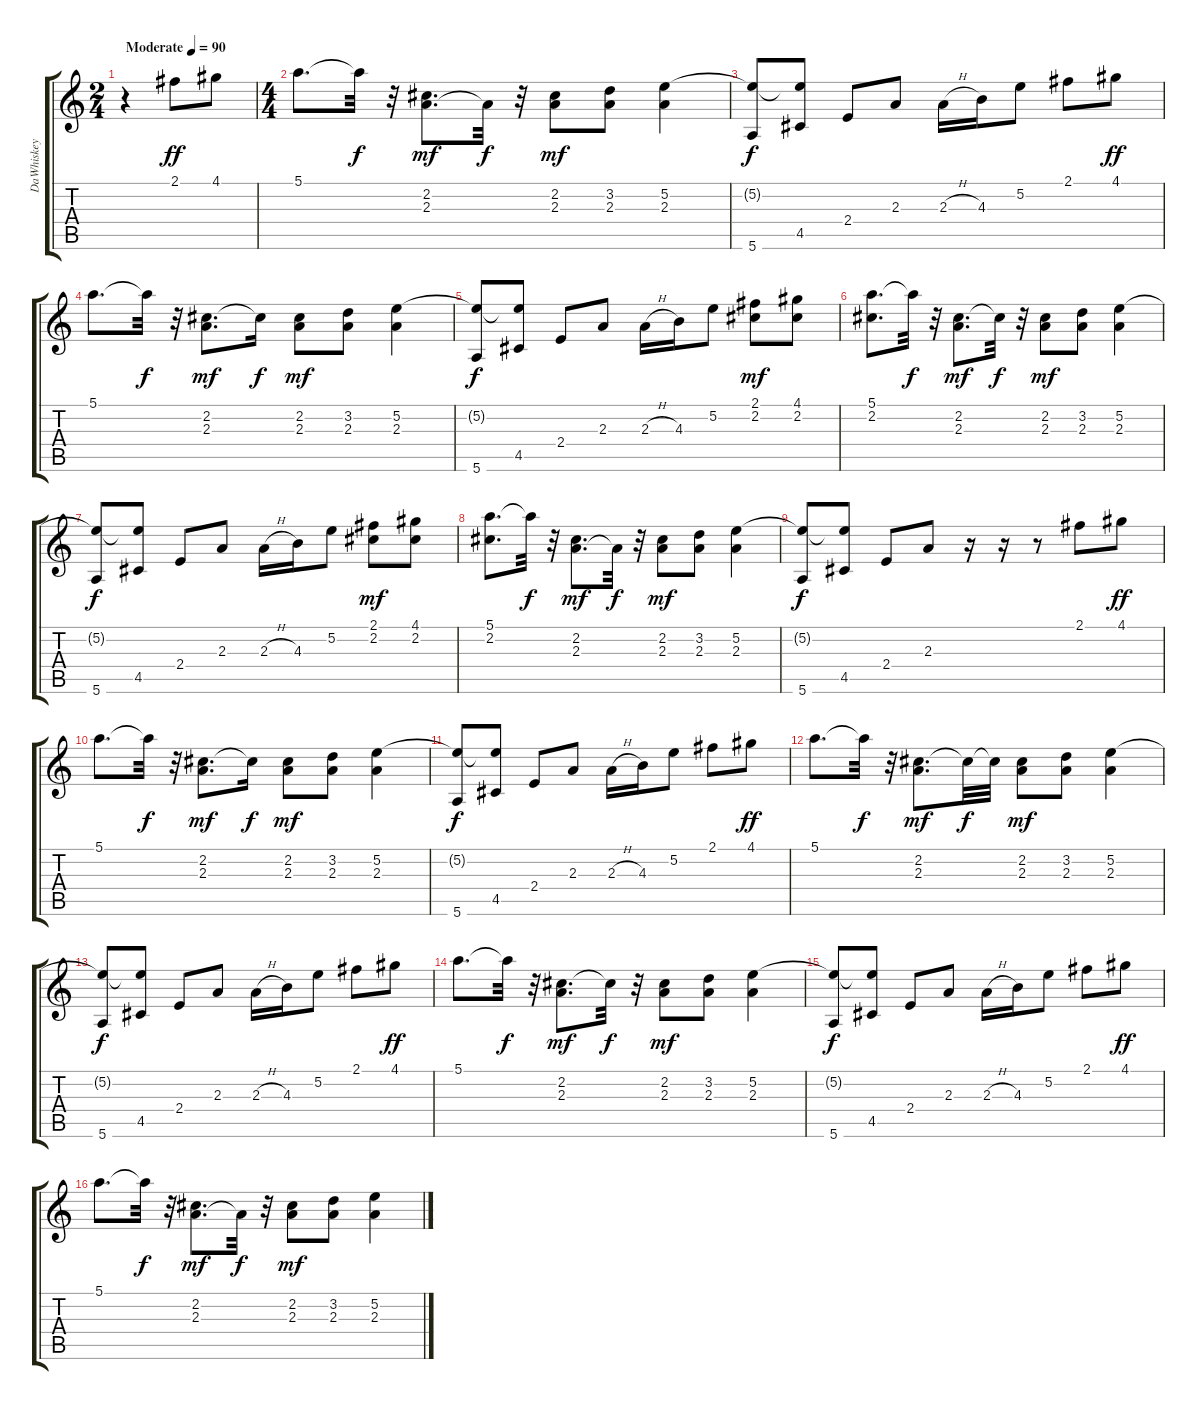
\track ("DaWhiskey" "DaWhiskey") {instrument distortionguitar}
\staff {score tabs}
\tuning (E4 B3 G3 D3 A2 E2) {hide}
\ts (2 4)
\tempo (90 "Moderate")
\clef g2
\ks c
r.4{dy ff instrument electricguitarclean} 2.1.8 4.1.8 |
\ts (4 4)
5.1.8{d} 5.1{t}.32{dy f} r.32 (2.2 2.3).8{d dy mf} 2.3{t}.32{dy f} r.32 (2.2 2.3).8{dy mf} (3.2 2.3).8 (5.2 2.3).4 |
(5.2{t} 5.6).8{dy f} (5.2{t} 4.5).8 2.4.8 2.3.8 2.3{h}.16 4.3.16 5.2.8 2.1.8 4.1.8{dy ff} |
5.1.8{d} 5.1{t}.32{dy f} r.32 (2.2 2.3).8{d dy mf} 2.2{t}.16{dy f} (2.2 2.3).8{dy mf} (3.2 2.3).8 (5.2 2.3).4 |
(5.2{t} 5.6).8{dy f} (5.2{t} 4.5).8 2.4.8 2.3.8 2.3{h}.16 4.3.16 5.2.8 (2.1 2.2).8{dy mf} (4.1 2.2).8 |
(5.1 2.2).8{d} 5.1{t}.32{dy f} r.32 (2.2 2.3).8{d dy mf} 2.2{t}.32{dy f} r.32 (2.2 2.3).8{dy mf} (3.2 2.3).8 (5.2 2.3).4 |
(5.2{t} 5.6).8{dy f} (5.2{t} 4.5).8 2.4.8 2.3.8 2.3{h}.16 4.3.16 5.2.8 (2.1 2.2).8{dy mf} (4.1 2.2).8 |
(5.1 2.2).8{d} 5.1{t}.32{dy f} r.32 (2.2 2.3).8{d dy mf} 2.3{t}.32{dy f} r.32 (2.2 2.3).8{dy mf} (3.2 2.3).8 (5.2 2.3).4 |
(5.2{t} 5.6).8{dy f} (5.2{t} 4.5).8 2.4.8 2.3.8 r.16 r.16 r.8{instrument distortionguitar} 2.1.8 4.1.8{dy ff} |
5.1.8{d} 5.1{t}.32{dy f} r.32 (2.2 2.3).8{d dy mf} 2.2{t}.16{dy f} (2.2 2.3).8{dy mf} (3.2 2.3).8 (5.2 2.3).4 |
(5.2{t} 5.6).8{dy f instrument distortionguitar} (5.2{t} 4.5).8 2.4.8 2.3.8 2.3{h}.16 4.3.16 5.2.8 2.1.8 4.1.8{dy ff} |
5.1.8{d} 5.1{t}.32{dy f} r.32 (2.2 2.3).8{d dy mf} 2.2{t}.32{dy f} 2.2{t}.32 (2.2 2.3).8{dy mf} (3.2 2.3).8 (5.2 2.3).4 |
(5.2{t} 5.6).8{dy f} (5.2{t} 4.5).8 2.4.8 2.3.8 2.3{h}.16 4.3.16 5.2.8 2.1.8 4.1.8{dy ff} |
5.1.8{d} 5.1{t}.32{dy f} r.32 (2.2 2.3).8{d dy mf} 2.2{t}.32{dy f} r.32 (2.2 2.3).8{dy mf} (3.2 2.3).8 (5.2 2.3).4 |
(5.2{t} 5.6).8{dy f} (5.2{t} 4.5).8 2.4.8 2.3.8 2.3{h}.16 4.3.16 5.2.8 2.1.8 4.1.8{dy ff} |
5.1.8{d} 5.1{t}.32{dy f} r.32 (2.2 2.3).8{d dy mf} 2.3{t}.32{dy f} r.32 (2.2 2.3).8{dy mf} (3.2 2.3).8 (5.2 2.3).4
